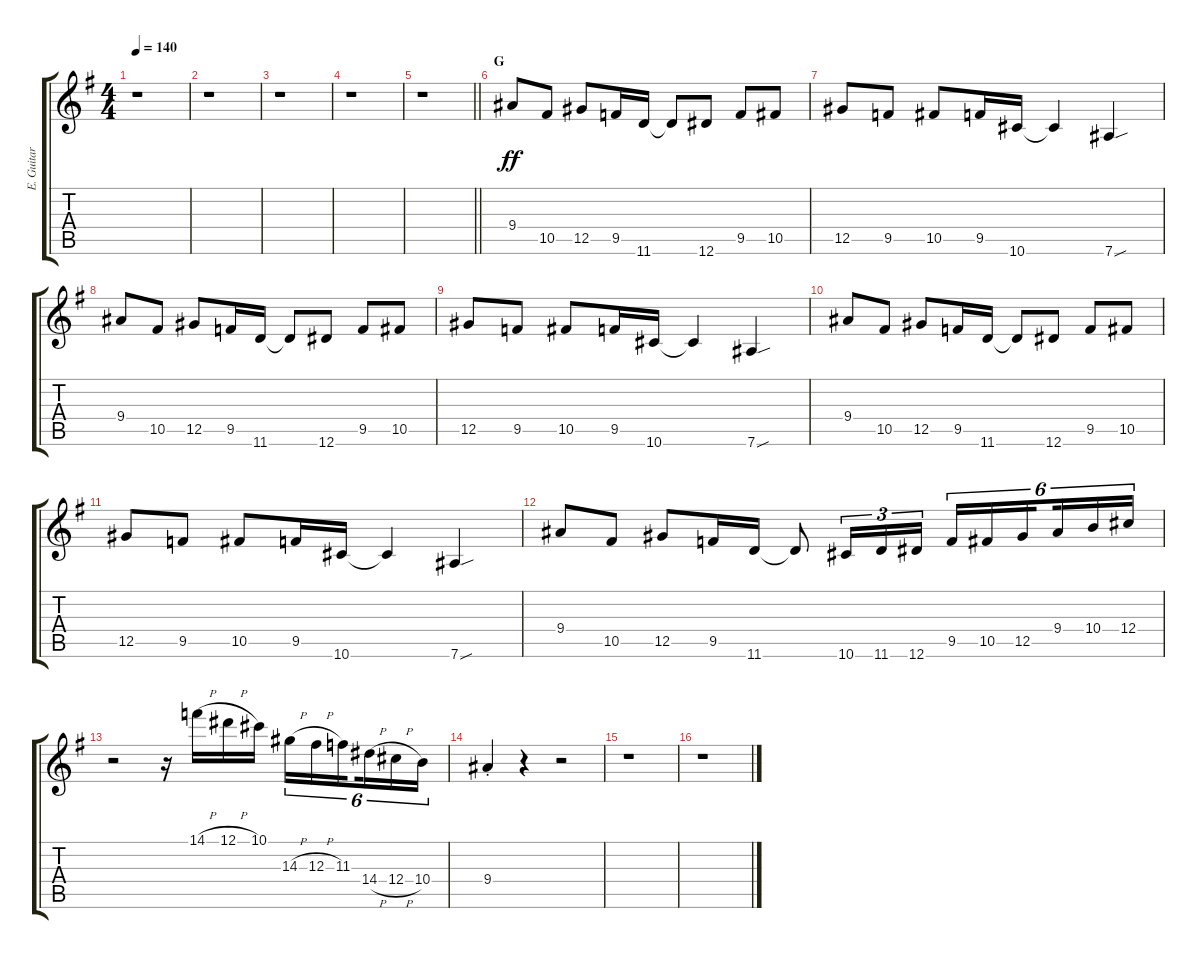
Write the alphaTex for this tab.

\track ("E. Guitar III" "E. Guitar ") {instrument overdrivenguitar}
\staff {score tabs}
\tuning (Eb4 Bb3 Gb3 Db3 Ab2 Eb2) {hide}
\ts (4 4)
\tempo 140
\clef g2
\ks g
r.1{dy ff} |
r.1 |
r.1 |
r.1 |
\barLineRight lightlight
r.1 |
\section ("" "G")
9.4.8 10.5.8 12.5.8 9.5.16 11.6.16 11.6{t}.8 12.6.8 9.5.8 10.5.8 |
12.5.8 9.5.8 10.5.8 9.5.16 10.6.16 10.6{t}.4 7.6{sou}.4 |
9.4.8 10.5.8 12.5.8 9.5.16 11.6.16 11.6{t}.8 12.6.8 9.5.8 10.5.8 |
12.5.8 9.5.8 10.5.8 9.5.16 10.6.16 10.6{t}.4 7.6{sou}.4 |
9.4.8 10.5.8 12.5.8 9.5.16 11.6.16 11.6{t}.8 12.6.8 9.5.8 10.5.8 |
12.5.8 9.5.8 10.5.8 9.5.16 10.6.16 10.6{t}.4 7.6{sou}.4 |
9.4.8 10.5.8 12.5.8 9.5.16 11.6.16 11.6{t}.8 10.6.16{tu (3 2)} 11.6.16{tu (3 2)} 12.6.16{tu (3 2)} 9.5.16{tu (6 4)} 10.5.16{tu (6 4)} 12.5.16{tu (6 4) beam splitsecondary} 9.4.16{tu (6 4)} 10.4.16{tu (6 4)} 12.4.16{tu (6 4)} |
r.2 r.16 14.1{h}.16 12.1{h}.16 10.1.16 14.3{h}.16{tu (6 4)} 12.3{h}.16{tu (6 4)} 11.3.16{tu (6 4) beam splitsecondary} 14.4{h}.16{tu (6 4)} 12.4{h}.16{tu (6 4)} 10.4.16{tu (6 4)} |
9.4{st}.4 r.4 r.2 |
r.1 |
r.1
